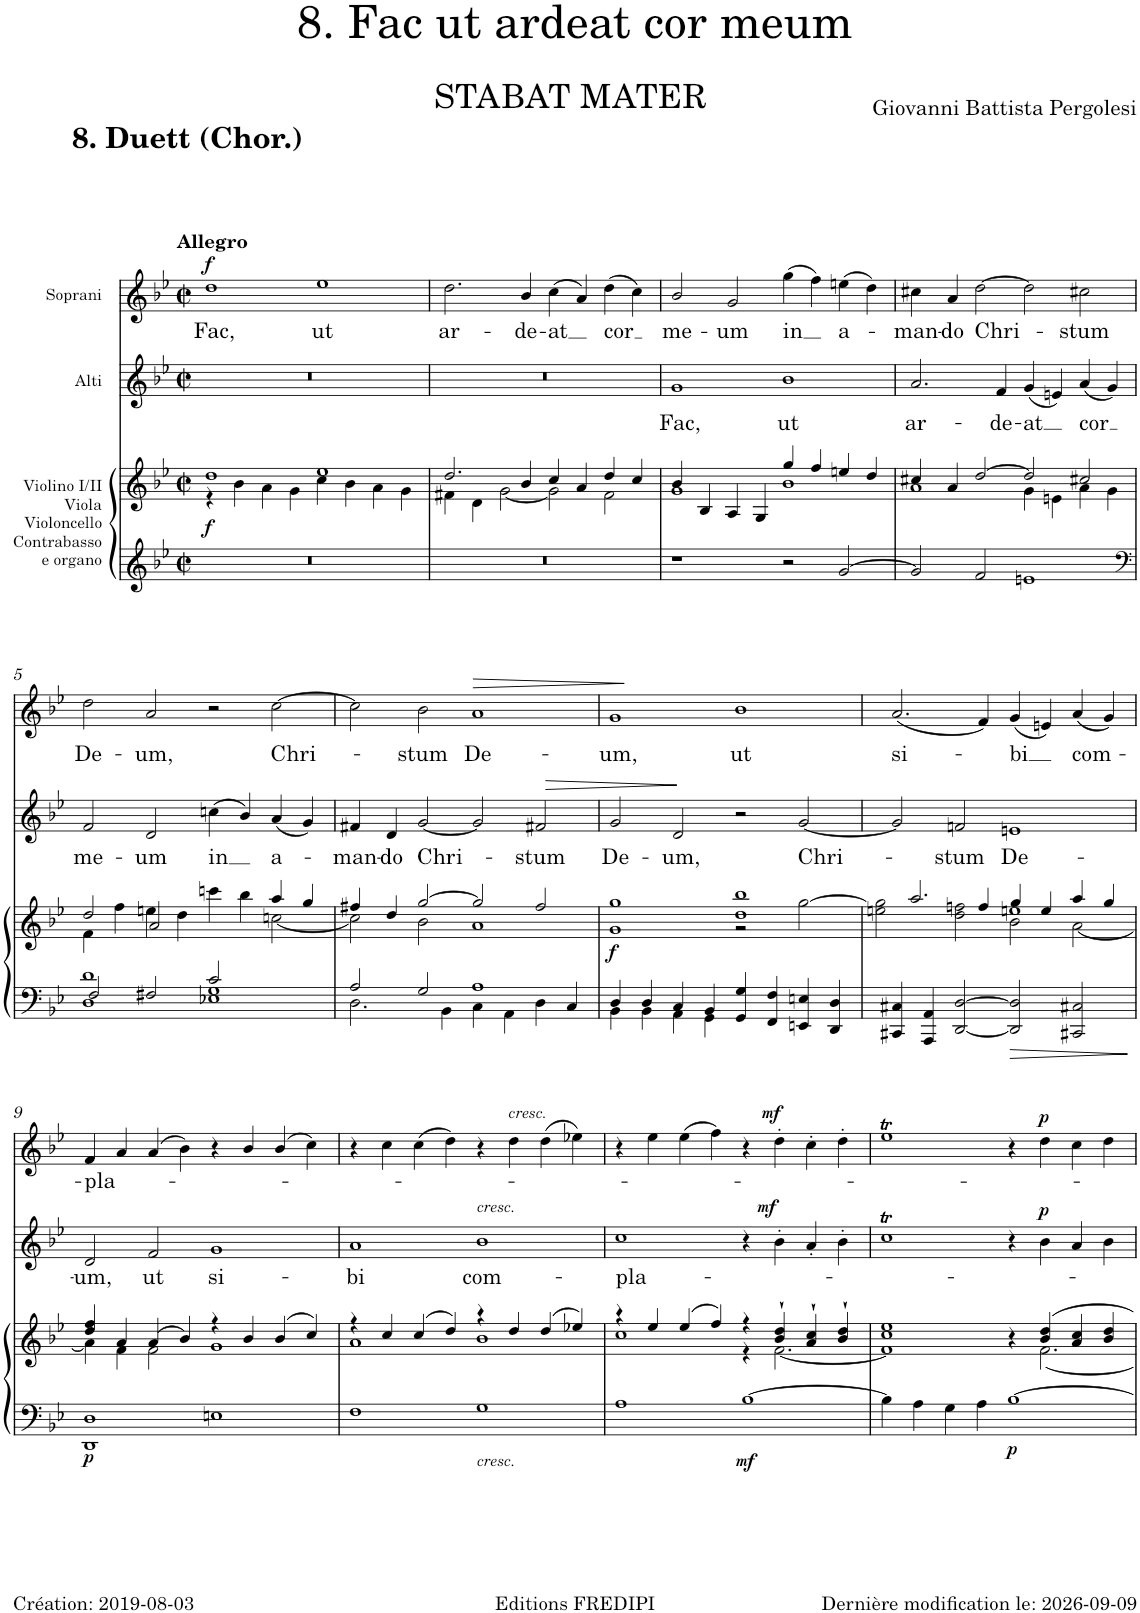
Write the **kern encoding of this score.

**kern	**kern	**dynam	**kern	**text	**dynam	**kern	**text	**dynam
*part3	*part3	*part3	*part2	*part2	*part2	*part1	*part1	*part1
*staff4	*staff3	*staff3/4	*staff2	*staff2	*staff2	*staff1	*staff1	*staff1
*I"Violino I/II Viola Violoncello Contrabasso e organo	*	*	*I"Alti	*	*	*I"Soprani	*	*
*clefG2	*clefG2	*	*clefG2	*	*	*clefG2	*	*
*k[b-e-]	*k[b-e-]	*	*k[b-e-]	*	*	*k[b-e-]	*	*
*M4/2	*M4/2	*	*M4/2	*	*	*M4/2	*	*
*met(c|)	*met(c|)	*	*met(c|)	*	*	*met(c|)	*	*
=1	=1	=1	=1	=1	=1	=1	=1	=1
*	*^	*	*	*	*	*	*	*
!	!	!	!	!	!	!	!LO:TX:a:B:t=Allegro	!	!
!	!	!	!LO:DY:b	!	!	!	!	!LO:LY:b	!LO:DY:a
0r	1dd	4r	f	0r	.	.	1dd	Fac,	f
.	.	4b-\	.	.	.	.	.	.	.
.	.	4a\	.	.	.	.	.	.	.
.	.	4g\	.	.	.	.	.	.	.
!	!	!	!	!	!	!	!	!LO:LY:b	!
.	1ee-	4cc\	.	.	.	.	1ee-	ut	.
.	.	4b-\	.	.	.	.	.	.	.
.	.	4a\	.	.	.	.	.	.	.
.	.	4g\	.	.	.	.	.	.	.
=2	=2	=2	=2	=2	=2	=2	=2	=2	=2
!	!	!	!	!	!	!	!	!LO:LY:b	!
0r	2.dd/	4f#X\	.	0r	.	.	2.dd\	ar-	.
.	.	4d\	.	.	.	.	.	.	.
.	.	[<2g\	.	.	.	.	.	.	.
!	!	!	!	!	!	!	!	!LO:LY:b	!
.	4b-/	.	.	.	.	.	4b-/	-de-	.
!	!	!	!	!	!	!	!	!LO:LY:b	!
.	4cc/	2g\]	.	.	.	.	(>4cc\	-at	.
.	4a/	.	.	.	.	.	4a/)	.	.
!	!	!	!	!	!	!	!	!LO:LY:b	!
.	4dd/	2f#\	.	.	.	.	(>4dd\	cor	.
.	4cc/	.	.	.	.	.	4cc\)	.	.
=3	=3	=3	=3	=3	=3	=3	=3	=3	=3
!	!	!	!	!	!LO:LY:b	!	!	!LO:LY:b	!
1r	4b-/	1g	.	1g	Fac,	.	2b-/	me-	.
.	4B-/	.	.	.	.	.	.	.	.
!	!	!	!	!	!	!	!	!LO:LY:b	!
.	4A/	.	.	.	.	.	2g/	-um	.
.	4G/	.	.	.	.	.	.	.	.
!	!	!	!	!	!LO:LY:b	!	!	!LO:LY:b	!
2r	4gg/	1b-	.	1b-	ut	.	(>4gg\	in	.
.	4ff/	.	.	.	.	.	4ff\)	.	.
!	!	!	!	!	!	!	!	!LO:LY:b	!
[>2g/	4een/	.	.	.	.	.	(>4een\	a-	.
.	4dd/	.	.	.	.	.	4dd\)	.	.
=4	=4	=4	=4	=4	=4	=4	=4	=4	=4
!	!	!	!	!	!LO:LY:b	!	!	!LO:LY:b	!
2g/]	4cc#X/	1a	.	2.a/	ar-	.	4cc#X\	-man-	.
!	!	!	!	!	!	!	!	!LO:LY:b	!
.	4a/	.	.	.	.	.	4a/	-do	.
!	!	!	!	!	!	!	!	!LO:LY:b	!
2f/	[>2dd/	.	.	.	.	.	[>2dd\	Chri-	.
!	!	!	!	!	!LO:LY:b	!	!	!	!
.	.	.	.	4f/	-de-	.	.	.	.
!	!	!	!	!	!LO:LY:b	!	!	!	!
1en	2dd/]	4g\	.	(<4g/	-at	.	2dd\]	.	.
.	.	4en\	.	4en/)	.	.	.	.	.
!	!	!	!	!	!LO:LY:b	!	!	!LO:LY:b	!
.	2cc#X/	4a\	.	(<4a/	cor	.	2cc#X\	-stum	.
.	.	4g\	.	4g/)	.	.	.	.	.
!!LO:LB:g=z
=5	=5	=5	=5	=5	=5	=5	=5	=5	=5
*clefF4	*	*	*	*	*	*	*	*	*
*^	*	*	*	*	*	*	*	*	*
!	!	!	!	!	!	!LO:LY:b	!	!	!LO:LY:b	!
2F/	1D 1d	2dd/	4f\	.	2f/	me-	.	2dd\	De-	.
.	.	.	4ff\	.	.	.	.	.	.	.
!	!	!	!	!	!	!LO:LY:b	!	!	!LO:LY:b	!
2F#X/	.	2a/	4een\	.	2d/	-um	.	2a/	-um,	.
.	.	.	4dd\	.	.	.	.	.	.	.
!	!	!	!	!	!	!LO:LY:b	!	!	!	!
1E-X 1G	2c/	4cccn\	2ryy	.	(>4ccn\	in	.	2r	.	.
.	.	4bb-\	.	.	4b-/)	.	.	.	.	.
!	!	!	!	!	!	!LO:LY:b	!	!	!LO:LY:b	!
.	2ryy	4aa/	[2ccn\	.	(<4a/	a-	.	[>2cc\	Chri-	.
.	.	4gg/	.	.	4g/)	.	.	.	.	.
=6	=6	=6	=6	=6	=6	=6	=6	=6	=6	=6
!	!	!	!	!	!	!LO:LY:b	!	!	!	!
2A/	2.D\	4ff#X/	2cc\]	.	4f#X/	-man-	.	2cc\]	.	.
!	!	!	!	!	!	!LO:LY:b	!	!	!	!
.	.	4dd/	.	.	4d/	-do	.	.	.	.
!	!	!	!	!	!	!LO:LY:b	!	!	!LO:LY:b	!
2G/	.	[2gg/	2b-\	.	[<2g/	Chri-	.	2b-\	-stum	.
.	4BB-\	.	.	.	.	.	.	.	.	.
!	!	!	!	!	!	!	!	!	!LO:LY:b	!LO:HP:b
1A	4C\	2gg/]	1a	.	2g/]	.	.	1a	De-	>
.	4AA\	.	.	.	.	.	.	.	.	.
!	!	!	!	!	!	!LO:LY:b	!LO:HP:b	!	!	!
.	4D\	2ff#/	.	.	2f#X/	-stum	>	.	.	.
.	4C/	.	.	.	.	.	.	.	.	.
*v	*v	*	*	*	*	*	*	*	*	*
*	*v	*v	*	*	*	*	*	*	*
.	.	.	.	.	.	.	.	]
=7	=7	=7	=7	=7	=7	=7	=7	=7
*^	*^	*	*	*	*	*	*	*
!	!	!	!	!LO:DY:b	!	!LO:LY:b	!	!	!LO:LY:b	!
4D/	4BB-\	1g 1gg	1ryy	f	2g/	De-	.	1g	-um,	.
4D/	4BB-\	.	.	.	.	.	.	.	.	.
!	!	!	!	!	!	!LO:LY:b	!	!	!	!
4C/	4AA\	.	.	.	2d/	-um,	]	.	.	.
4BB-/	4GG\	.	.	.	.	.	.	.	.	.
!	!	!	!	!	!	!	!	!	!LO:LY:b	!
4GG/ 4G/	1ryy	1dd 1bb-	2r	.	2r	.	.	1b-	ut	.
4FF/ 4F/	.	.	.	.	.	.	.	.	.	.
!	!	!	!	!	!	!LO:LY:b	!	!	!	!
4EEn/ 4En/	.	.	[>2gg\	.	[<2g/	Chri-	.	.	.	.
4DD/ 4D/	.	.	.	.	.	.	.	.	.	.
*v	*v	*	*	*	*	*	*	*	*	*
=8	=8	=8	=8	=8	=8	=8	=8	=8	=8
*	*	*^	*	*	*	*	*	*	*
!	!	!	!	!	!	!	!	!	!LO:LY:b	!
4CC#X/ 4C#X/	2.aa/	2een\ 2gg\]	1ryy	.	2g/]	.	.	(<2.a/	si-	.
4AAA/ 4AA/	.	.	.	.	.	.	.	.	.	.
!	!	!	!	!	!	!LO:LY:b	!	!	!	!
[<2DD/ [>2D/	.	2dd\ 2ffn\	.	.	2fn/	-stum	.	.	.	.
.	4ff/	.	.	.	.	.	.	4f/)	.	.
!	!	!	!	!	!	!LO:LY:b	!	!	!LO:LY:b	!
2DD/] 2D/]	4gg/	2b-\	1een	.	1en	De-	.	(<4g/	-bi	.
.	4ee/	.	.	.	.	.	.	4en/)	.	.
!	!	!	!	!	!	!	!	!	!LO:LY:b	!
2CC#X/ 2C#X/	4aa/	[<2a\	.	.	.	.	.	(<4a/	com-	.
.	4gg/	.	.	.	.	.	.	4g/)	.	.
*	*	*v	*v	*	*	*	*	*	*	*
!!LO:LB:g=z
=9	=9	=9	=9	=9	=9	=9	=9	=9	=9
!	!	!	!LO:DY:b=2	!	!LO:LY:b	!	!	!LO:LY:b	!
1DD 1D	4dd/ 4ff/	4a\]	p	2d/	-um,	.	4f/	-pla-	.
.	4a/	4f\	.	.	.	.	4a/	.	.
!	!	!	!	!	!LO:LY:b	!	!	!	!
.	(>4a/	2f\	.	2f/	ut	.	(4a/	.	.
.	4b-/)	.	.	.	.	.	4b-\)	.	.
!	!	!	!	!	!LO:LY:b	!	!	!	!
1En	4r	1g	.	1g	si-	.	4r	.	.
.	4b-/	.	.	.	.	.	4b-/	.	.
.	(>4b-/	.	.	.	.	.	(4b-/	.	.
.	4cc/)	.	.	.	.	.	4cc\)	.	.
=10	=10	=10	=10	=10	=10	=10	=10	=10	=10
!	!	!	!	!	!LO:LY:b	!	!	!	!
1F	4r	1a	.	1a	-bi	.	4r	.	.
.	4cc/	.	.	.	.	.	4cc\	.	.
.	(>4cc/	.	.	.	.	.	(4cc\	.	.
.	4dd/)	.	.	.	.	.	4dd\)	.	.
!	!	!	!	!LO:TX:a:i:t=cresc.	!	!	!	!	!
!LO:TX:b:i:t=cresc.	!	!	!	!	!	!	!	!	!
!	!	!	!	!	!LO:LY:b	!	!	!	!
1G	4r	1b-	.	1b-	com-	.	4r	.	.
!	!	!	!	!	!	!	!LO:TX:a:i:t=cresc.	!	!
.	4dd/	.	.	.	.	.	4dd\	.	.
.	(>4dd/	.	.	.	.	.	(4dd\	.	.
.	4ee-X/)	.	.	.	.	.	4ee-X\)	.	.
=11	=11	=11	=11	=11	=11	=11	=11	=11	=11
!	!	!	!	!	!LO:LY:b	!	!	!	!
1A	4r	1cc	.	1cc	-pla-	.	4r	.	.
.	4ee-/	.	.	.	.	.	4ee-\	.	.
.	(>4ee-/	.	.	.	.	.	(4ee-\	.	.
.	4ff/)	.	.	.	.	.	4ff\)	.	.
!	!	!	!LO:DY:b=2	!	!	!	!	!	!
[>1B-	4r	4r	mf	4r	.	.	4r	.	.
!	!	!	!	!	!	!LO:DY:a	!	!	!LO:DY:a
.	4b-/` 4dd/`	[<2.f\	.	4b-'\	.	mf	4dd'\	.	mf
.	4a/` 4cc/`	.	.	4a'/	.	.	4cc'\	.	.
.	4b-/` 4dd/`	.	.	4b-'\	.	.	4dd'\	.	.
=12	=12	=12	=12	=12	=12	=12	=12	=12	=12
4B-\]	1cc 1ee-	1f]	.	1ccT	.	.	1ee-T	.	.
4A\	.	.	.	.	.	.	.	.	.
4G\	.	.	.	.	.	.	.	.	.
4A\	.	.	.	.	.	.	.	.	.
!	!	!	!LO:DY:b=2	!	!	!	!	!	!
[>1B-	4r	4ryy	p	4r	.	.	4r	.	.
!	!	!	!	!	!	!LO:DY:a	!	!	!LO:DY:a
.	4b-/ 4dd/	[<2.f\	.	4b-\	.	p	4dd\	.	p
.	4a/ 4cc/	.	.	4a/	.	.	4cc\	.	.
.	4b-/ 4dd/	.	.	4b-\	.	.	4dd\	.	.
*	*v	*v	*	*	*	*	*	*	*
=	=	=	=	=	=	=	=	=
*-	*-	*-	*-	*-	*-	*-	*-	*-
